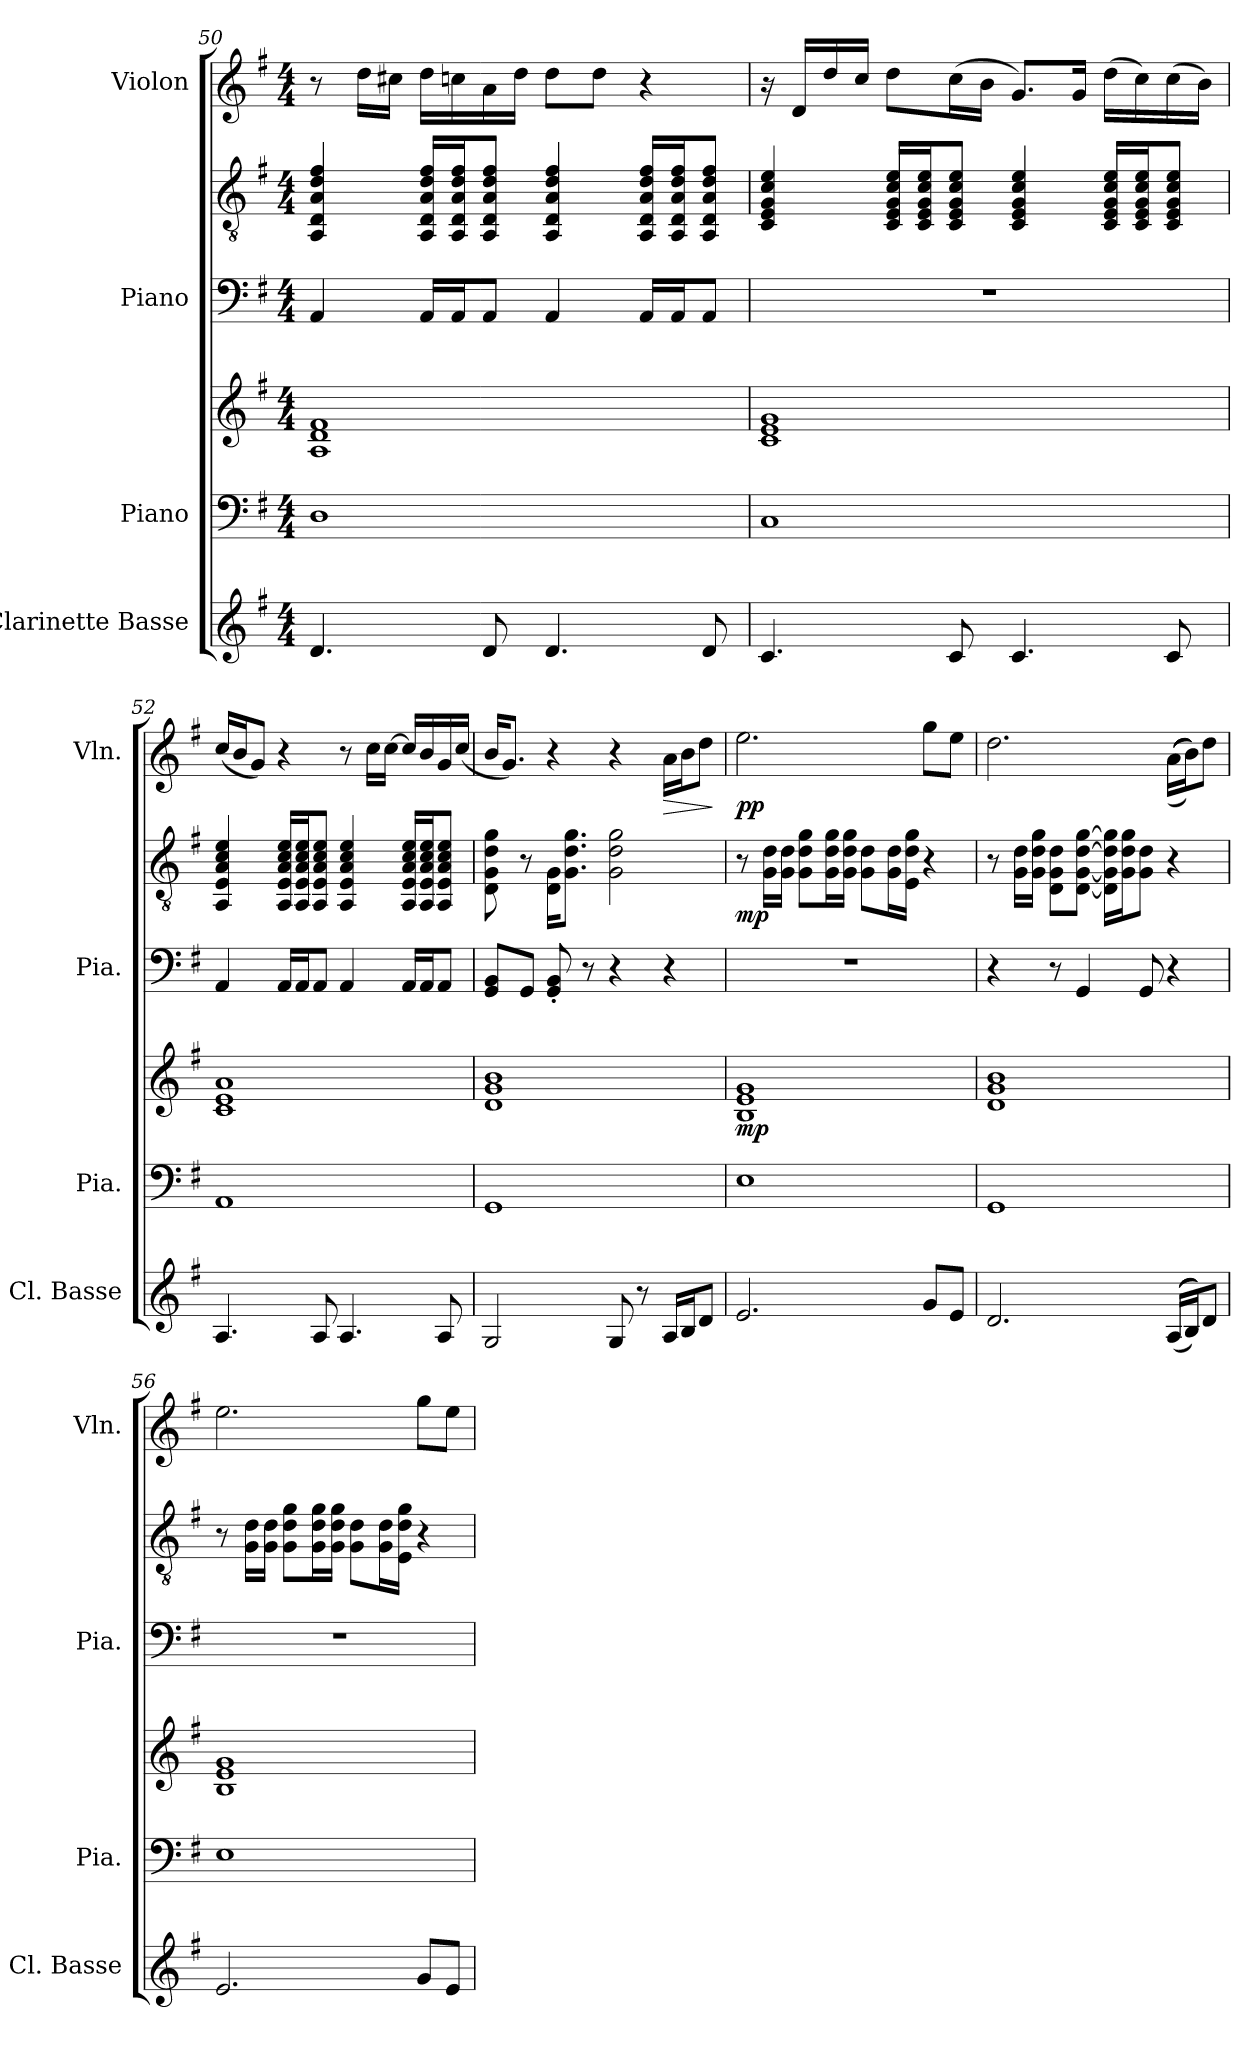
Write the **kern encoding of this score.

**kern	**kern	**kern	**dynam	**kern	**kern	**dynam	**kern	**dynam
*part4	*part3	*part3	*part3	*part2	*part2	*part2	*part1	*part1
*staff6	*staff5	*staff4	*staff4/5	*staff3	*staff2	*staff2/3	*staff1	*staff1
*I"Clarinette Basse	*I"Piano	*	*	*I"Piano	*	*	*I"Violon	*
*I'Cl. Basse	*I'Pia.	*	*	*I'Pia.	*	*	*I'Vln.	*
*clefG2	*clefF4	*clefG2	*	*clefF4	*clefGv2	*	*clefG2	*
*ITrd8c14	*	*	*	*	*	*	*	*
*k[f#]	*k[f#]	*k[f#]	*	*k[f#]	*k[f#]	*	*k[f#]	*
*M4/4	*M4/4	*M4/4	*	*M4/4	*M4/4	*	*M4/4	*
=50	=50	=50	=50	=50	=50	=50	=50	=50
4.D/	1D	1A 1d 1f#	.	4AA/	4AA/ 4D/ 4A/ 4d/ 4f#/	.	8r	.
.	.	.	.	.	.	.	16dd\LL	.
.	.	.	.	.	.	.	16cc#X\JJ	.
.	.	.	.	16AA/LL	16AA/ 16D/ 16A/ 16d/ 16f#/LL	.	16dd\LL	.
.	.	.	.	16AA/J	16AA/ 16D/ 16A/ 16d/ 16f#/J	.	16ccn\	.
8D/	.	.	.	8AA/J	8AA/ 8D/ 8A/ 8d/ 8f#/J	.	16a\	.
.	.	.	.	.	.	.	16dd\JJ	.
4.D/	.	.	.	4AA/	4AA/ 4D/ 4A/ 4d/ 4f#/	.	8dd\L	.
.	.	.	.	.	.	.	8dd\J	.
.	.	.	.	16AA/LL	16AA/ 16D/ 16A/ 16d/ 16f#/LL	.	4r	.
.	.	.	.	16AA/J	16AA/ 16D/ 16A/ 16d/ 16f#/J	.	.	.
8D/	.	.	.	8AA/J	8AA/ 8D/ 8A/ 8d/ 8f#/J	.	.	.
!!LO:LB:g=z
=51	=51	=51	=51	=51	=51	=51	=51	=51
4.C/	1C	1c 1e 1g	.	1r	4C/ 4E/ 4G/ 4c/ 4e/	.	16r	.
.	.	.	.	.	.	.	16d/LL	.
.	.	.	.	.	.	.	16dd/	.
.	.	.	.	.	.	.	16cc/JJ	.
.	.	.	.	.	16C/ 16E/ 16G/ 16c/ 16e/LL	.	8dd\L	.
.	.	.	.	.	16C/ 16E/ 16G/ 16c/ 16e/J	.	.	.
8C/	.	.	.	.	8C/ 8E/ 8G/ 8c/ 8e/J	.	(>16cc\L	.
.	.	.	.	.	.	.	16b\JJ	.
4.C/	.	.	.	.	4C/ 4E/ 4G/ 4c/ 4e/	.	8.g/L)	.
.	.	.	.	.	.	.	16g/Jk	.
.	.	.	.	.	16C/ 16E/ 16G/ 16c/ 16e/LL	.	(>16dd\LL	.
.	.	.	.	.	16C/ 16E/ 16G/ 16c/ 16e/J	.	16cc\)	.
8C/	.	.	.	.	8C/ 8E/ 8G/ 8c/ 8e/J	.	(>16cc\	.
.	.	.	.	.	.	.	16b\JJ)	.
=52	=52	=52	=52	=52	=52	=52	=52	=52
4.AA/	1AA	1c 1e 1a	.	4AA/	4AA/ 4E/ 4A/ 4c/ 4e/	.	(<16cc/LL	.
.	.	.	.	.	.	.	16b/J	.
.	.	.	.	.	.	.	8g/J)	.
.	.	.	.	16AA/LL	16AA/ 16E/ 16A/ 16c/ 16e/LL	.	4r	.
.	.	.	.	16AA/J	16AA/ 16E/ 16A/ 16c/ 16e/J	.	.	.
8AA/	.	.	.	8AA/J	8AA/ 8E/ 8A/ 8c/ 8e/J	.	.	.
4.AA/	.	.	.	4AA/	4AA/ 4E/ 4A/ 4c/ 4e/	.	8r	.
.	.	.	.	.	.	.	16cc\LL	.
.	.	.	.	.	.	.	[16cc\JJ	.
.	.	.	.	16AA/LL	16AA/ 16E/ 16A/ 16c/ 16e/LL	.	16cc/LL]	.
.	.	.	.	16AA/J	16AA/ 16E/ 16A/ 16c/ 16e/J	.	16b/	.
8AA/	.	.	.	8AA/J	8AA/ 8E/ 8A/ 8c/ 8e/J	.	16g/	.
.	.	.	.	.	.	.	(<16cc/JJ	.
!!LO:PB:g=z
=53	=53	=53	=53	=53	=53	=53	=53	=53
2GG/	1GG	1d 1g 1b	.	8GG/ 8BB/L	8D\ 8G\ 8d\ 8g\	.	16b/KL	.
.	.	.	.	.	.	.	8.g/J)	.
.	.	.	.	8GG/J	8r	.	.	.
.	.	.	.	8GG/' 8BB/'	16D\ 16G\KL	.	4r	.
.	.	.	.	.	8.G\ 8.d\ 8.g\J	.	.	.
.	.	.	.	8r	.	.	.	.
8GG/	.	.	.	4r	2G\ 2d\ 2g\	.	4r	.
8r	.	.	.	.	.	.	.	.
!	!	!	!	!	!	!	!	!LO:HP:b
16AA/LL	.	.	.	4r	.	.	16a\LL	>
16BB/J	.	.	.	.	.	.	16b\J	.
8D/J	.	.	.	.	.	.	8dd\J	.
.	.	.	.	.	.	.	.	]
=54	=54	=54	=54	=54	=54	=54	=54	=54
!	!	!	!LO:DY:b	!	!	!LO:DY:b	!	!LO:DY:b
2.E/	1E	1B 1e 1g	mp	1r	8r	mp	2.ee\	pp
.	.	.	.	.	16G\ 16d\LL	.	.	.
.	.	.	.	.	16G\ 16d\JJ	.	.	.
.	.	.	.	.	8G\ 8d\ 8g\L	.	.	.
.	.	.	.	.	16G\ 16d\ 16g\L	.	.	.
.	.	.	.	.	16G\ 16d\ 16g\JJ	.	.	.
.	.	.	.	.	8G\ 8d\L	.	.	.
.	.	.	.	.	16G\ 16d\L	.	.	.
.	.	.	.	.	16E\ 16d\ 16g\JJ	.	.	.
8G/L	.	.	.	.	4r	.	8gg\L	.
8E/J	.	.	.	.	.	.	8ee\J	.
=55	=55	=55	=55	=55	=55	=55	=55	=55
2.D/	1GG	1d 1g 1b	.	4r	8r	.	2.dd\	.
.	.	.	.	.	16G\ 16d\LL	.	.	.
.	.	.	.	.	16G\ 16d\ 16g\JJ	.	.	.
.	.	.	.	8r	8D\ 8G\ 8d\L	.	.	.
.	.	.	.	4GG/	[8D\ [8G\ [8d\ [8g\J	.	.	.
.	.	.	.	.	16D\] 16G\] 16d\] 16g\]LL	.	.	.
.	.	.	.	.	16G\ 16d\ 16g\J	.	.	.
.	.	.	.	8GG/	8G\ 8d\J	.	.	.
(<(<(<(<16AA/LL	.	.	.	4r	4r	.	(>(>(>(>16a\LL	.
16BB/J))))	.	.	.	.	.	.	16b\J))))	.
8D/J	.	.	.	.	.	.	8dd\J	.
!!LO:LB:g=z
=56	=56	=56	=56	=56	=56	=56	=56	=56
2.E/	1E	1B 1e 1g	.	1r	8r	.	2.ee\	.
.	.	.	.	.	16G\ 16d\LL	.	.	.
.	.	.	.	.	16G\ 16d\JJ	.	.	.
.	.	.	.	.	8G\ 8d\ 8g\L	.	.	.
.	.	.	.	.	16G\ 16d\ 16g\L	.	.	.
.	.	.	.	.	16G\ 16d\ 16g\JJ	.	.	.
.	.	.	.	.	8G\ 8d\L	.	.	.
.	.	.	.	.	16G\ 16d\L	.	.	.
.	.	.	.	.	16E\ 16d\ 16g\JJ	.	.	.
8G/L	.	.	.	.	4r	.	8gg\L	.
8E/J	.	.	.	.	.	.	8ee\J	.
=	=	=	=	=	=	=	=	=
*-	*-	*-	*-	*-	*-	*-	*-	*-
